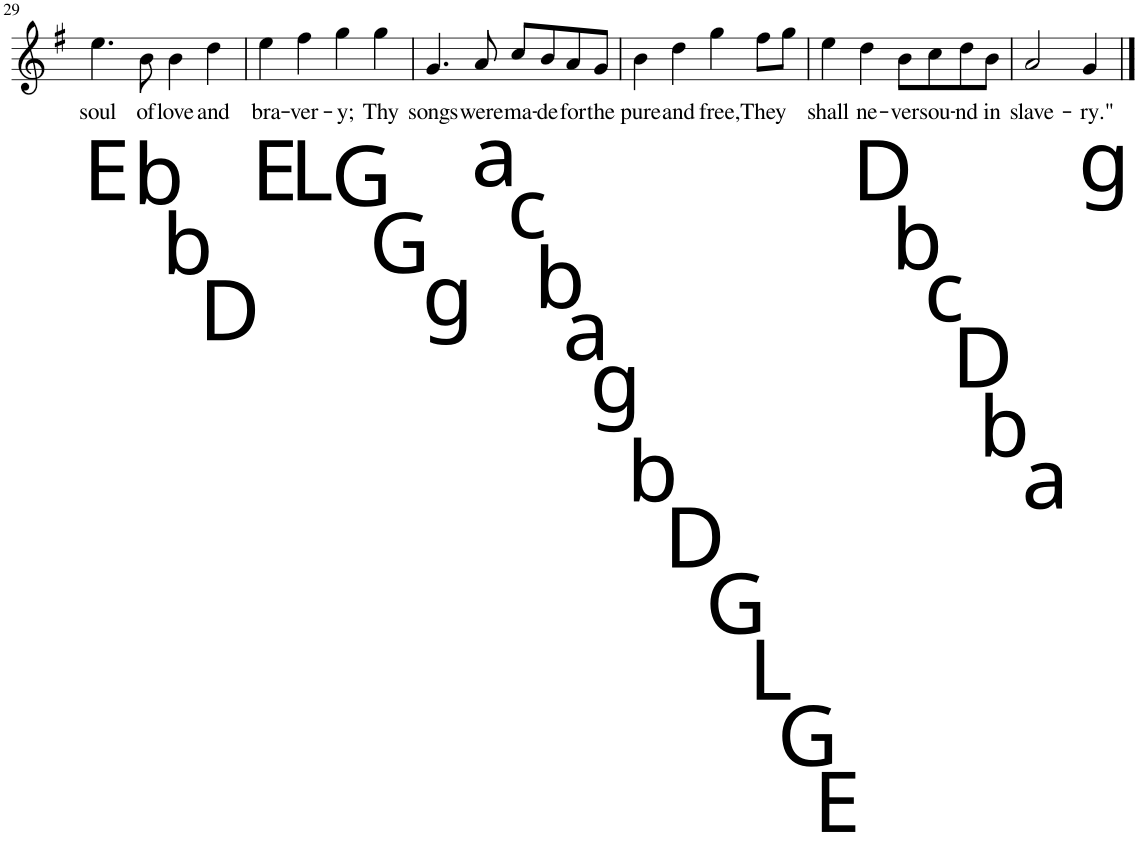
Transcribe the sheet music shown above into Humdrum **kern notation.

**kern	**text
*part1	*part1
*staff1	*staff1
*I"Soprano	*
*I'S.	*
!!LO:PB:g=z
*clefG2	*
*k[f#]	*
*M4/4	*
=29	=29
!LO:TX:b:t=E	!
!	!LO:LY:b
4.ee\	soul
!LO:TX:b:t=b	!
!	!LO:LY:b
8b\	of
!LO:TX:b:t=b	!
!	!LO:LY:b
4b\	love
!LO:TX:b:t=D	!
!	!LO:LY:b
4dd\	and
=30	=30
!LO:TX:b:t=E	!
!	!LO:LY:b
4ee\	bra-
!LO:TX:b:t=L	!
!	!LO:LY:b
4ff#\	-ver-
!LO:TX:b:t=G	!
!	!LO:LY:b
4gg\	-y;
!LO:TX:b:t=G	!
!	!LO:LY:b
4gg\	Thy
=31	=31
!LO:TX:b:t=g	!
!	!LO:LY:b
4.g/	songs
!LO:TX:b:t=a	!
!	!LO:LY:b
8a/	were
!LO:TX:b:t=c	!
!	!LO:LY:b
8cc/L	ma-
!LO:TX:b:t=b	!
!	!LO:LY:b
8b/	-de
!LO:TX:b:t=a	!
!	!LO:LY:b
8a/	for
!LO:TX:b:t=g	!
!	!LO:LY:b
8g/J	the
=32	=32
!LO:TX:b:t=b	!
!	!LO:LY:b
4b\	pure
!LO:TX:b:t=D	!
!	!LO:LY:b
4dd\	and
!LO:TX:b:t=G	!
!	!LO:LY:b
4gg\	free,
!LO:TX:b:t=L	!
!	!LO:LY:b
8ff#\L	They
!LO:TX:b:t=G	!
8gg\J	.
=33	=33
!LO:TX:b:t=E	!
!	!LO:LY:b
4ee\	shall
!LO:TX:b:t=D	!
!	!LO:LY:b
4dd\	ne-
!LO:TX:b:t=b	!
!	!LO:LY:b
8b\L	-ver
!LO:TX:b:t=c	!
!	!LO:LY:b
8cc\	sou-
!LO:TX:b:t=D	!
!	!LO:LY:b
8dd\	-nd
!LO:TX:b:t=b	!
!	!LO:LY:b
8b\J	in
=34	=34
!LO:TX:b:t=a	!
!	!LO:LY:b
2a/	slave-
!LO:TX:b:t=g	!
!	!LO:LY:b
4g/	-ry."
==	==
*-	*-
